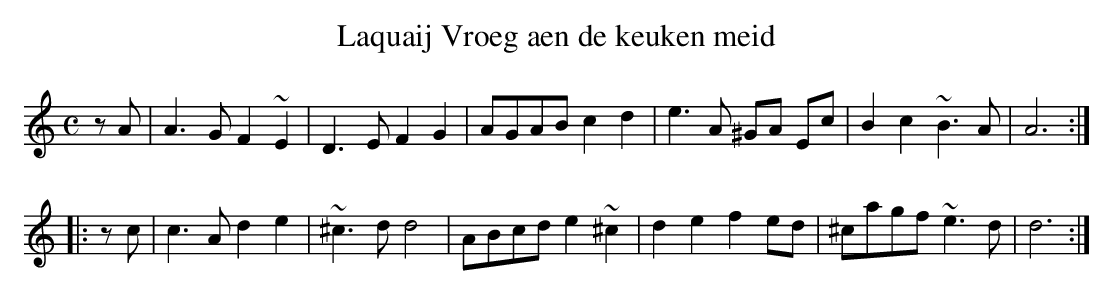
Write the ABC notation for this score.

X:1
T:Laquaij Vroeg aen de keuken meid
M:C
K:Ddor
zA|A3GF2~E2|D3EF2G2|AGABc2d2|e3A ^GA Ec|B2c2~B3A|A6:|
|:zc|c3Ad2e2|~^c3dd4|ABcde2~^c2|d2e2f2ed|^cagf~e3d|d6:|
